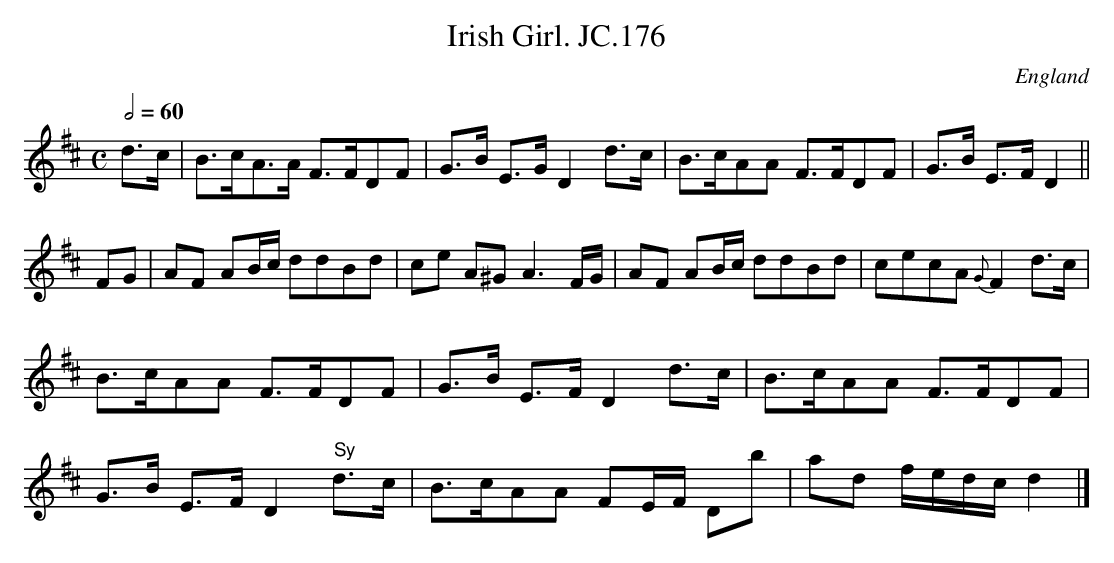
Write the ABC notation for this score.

X:1
T:Irish Girl. JC.176
O:England
M:C
L:1/8
Q:2/4=60
K:D major
d>c|\
B>cA>A F>FDF|G>B E>GD2d>c|B>cAA F>FDF|G>B E>FD2||!
FG|AF AB/c/ ddBd|ce A^GA3F/G/|AF AB/c/ ddBd|cecA {G}F2d>c|!
B>cAA F>FDF|G>B E>FD2d>c|B>cAA F>FDF|!
G>B E>FD2" Sy"d>c|B>cAA FE/F/ Db|ad f/e/d/c/d2|]
